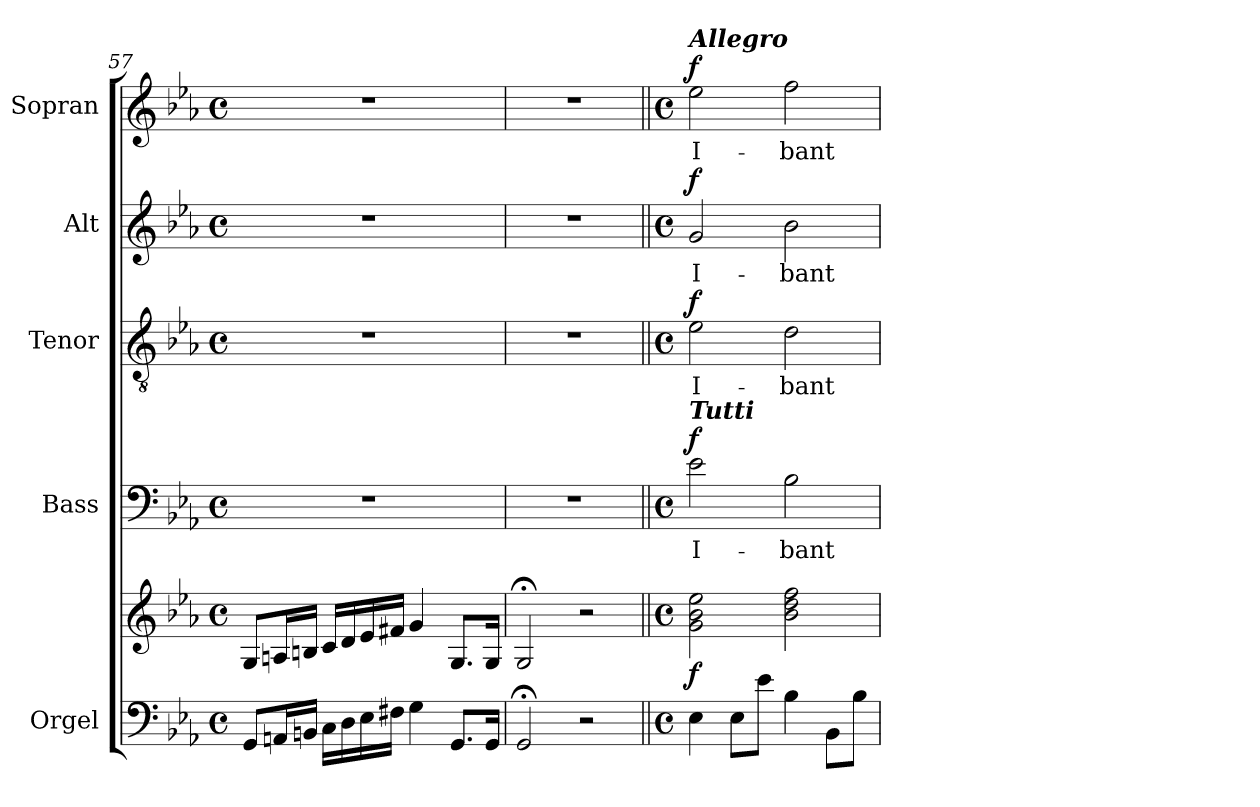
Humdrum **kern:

**kern	**kern	**dynam	**kern	**text	**dynam	**kern	**text	**dynam	**kern	**text	**dynam	**kern	**text	**dynam
*part5	*part5	*part5	*part4	*part4	*part4	*part3	*part3	*part3	*part2	*part2	*part2	*part1	*part1	*part1
*staff6	*staff5	*staff5/6	*staff4	*staff4	*staff4	*staff3	*staff3	*staff3	*staff2	*staff2	*staff2	*staff1	*staff1	*staff1
*I"Orgel	*	*	*I"Bass	*	*	*I"Tenor	*	*	*I"Alt	*	*	*I"Sopran	*	*
*I'Org.	*	*	*I'B.	*	*	*I'T.	*	*	*I'A.	*	*	*I'S.	*	*
*clefF4	*clefG2	*	*clefF4	*	*	*clefGv2	*	*	*clefG2	*	*	*clefG2	*	*
*k[b-e-a-]	*k[b-e-a-]	*	*k[b-e-a-]	*	*	*k[b-e-a-]	*	*	*k[b-e-a-]	*	*	*k[b-e-a-]	*	*
*E-:	*E-:	*	*E-:	*	*	*E-:	*	*	*E-:	*	*	*E-:	*	*
*M4/4	*M4/4	*	*M4/4	*	*	*M4/4	*	*	*M4/4	*	*	*M4/4	*	*
*met(c)	*met(c)	*	*met(c)	*	*	*met(c)	*	*	*met(c)	*	*	*met(c)	*	*
=57	=57	=57	=57	=57	=57	=57	=57	=57	=57	=57	=57	=57	=57	=57
8GG/L	8G/L	.	1r	.	.	1r	.	.	1r	.	.	1r	.	.
16AAn/L	16An/L	.	.	.	.	.	.	.	.	.	.	.	.	.
16BBn/JJ	16Bn/JJ	.	.	.	.	.	.	.	.	.	.	.	.	.
16C\LL	16c/LL	.	.	.	.	.	.	.	.	.	.	.	.	.
16D\	16d/	.	.	.	.	.	.	.	.	.	.	.	.	.
16E-\	16e-/	.	.	.	.	.	.	.	.	.	.	.	.	.
16F#X\JJ	16f#X/JJ	.	.	.	.	.	.	.	.	.	.	.	.	.
4G\	4g/	.	.	.	.	.	.	.	.	.	.	.	.	.
8.GG/L	8.G/L	.	.	.	.	.	.	.	.	.	.	.	.	.
16GG/Jk	16G/Jk	.	.	.	.	.	.	.	.	.	.	.	.	.
=58	=58	=58	=58	=58	=58	=58	=58	=58	=58	=58	=58	=58	=58	=58
2GG;</	2G;</	.	1r	.	.	1r	.	.	1r	.	.	1r	.	.
2r	2r	.	.	.	.	.	.	.	.	.	.	.	.	.
=59||	=59||	=59||	=59||	=59||	=59||	=59||	=59||	=59||	=59||	=59||	=59||	=59||	=59||	=59||
*M4/4	*M4/4	*	*M4/4	*	*	*M4/4	*	*	*M4/4	*	*	*M4/4	*	*
*met(c)	*met(c)	*	*met(c)	*	*	*met(c)	*	*	*met(c)	*	*	*met(c)	*	*
!	!	!	!	!	!	!	!	!	!	!	!	!LO:TX:a:Bi:t=Allegro	!	!
!	!	!	!LO:TX:a:Bi:t=Tutti	!	!	!	!	!	!	!	!	!	!	!
!	!	!LO:DY:b	!	!LO:LY:b	!LO:DY:a	!	!LO:LY:b	!LO:DY:a	!	!LO:LY:b	!LO:DY:a	!	!LO:LY:b	!LO:DY:b
4E-\	2g\ 2b-\ 2ee-\	f	2e-\	I-	f	2e-\	I-	f	2g/	I-	f	2ee-\	I-	f
8E-\L	.	.	.	.	.	.	.	.	.	.	.	.	.	.
8e-\J	.	.	.	.	.	.	.	.	.	.	.	.	.	.
!	!	!	!	!LO:LY:b	!	!	!LO:LY:b	!	!	!LO:LY:b	!	!	!LO:LY:b	!
4B-\	2b-\ 2dd\ 2ff\	.	2B-\	-bant	.	2d\	-bant	.	2b-\	-bant	.	2ff\	-bant	.
8BB-\L	.	.	.	.	.	.	.	.	.	.	.	.	.	.
8B-\J	.	.	.	.	.	.	.	.	.	.	.	.	.	.
=	=	=	=	=	=	=	=	=	=	=	=	=	=	=
*-	*-	*-	*-	*-	*-	*-	*-	*-	*-	*-	*-	*-	*-	*-
